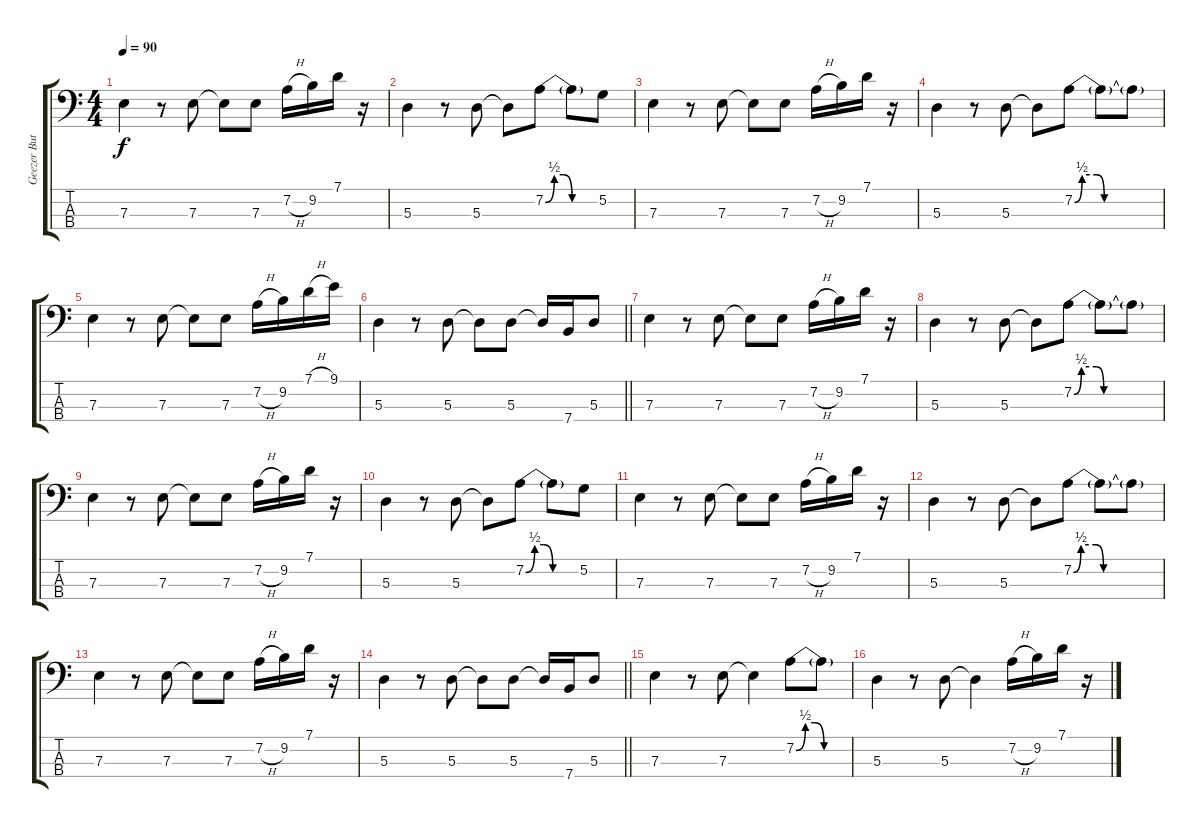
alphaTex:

\track ("Geezer Butler" "Geezer But") {instrument electricbassfinger}
\staff {score tabs}
\tuning (G2 D2 A1 E1) {hide}
\ts (4 4)
\tempo 90
\clef f4
\ks c
7.3.4{dy f} r.8 7.3.8 7.3{t}.8 7.3.8 7.2{h}.16 9.2.16 7.1.16 r.16 |
5.3.4 r.8 5.3.8 5.3{t}.8 7.2{be (custom 0 0 10 2 20 2 30 0 60 0)}.8 7.2{t}.8 5.2.8 |
7.3.4 r.8 7.3.8 7.3{t}.8 7.3.8 7.2{h}.16 9.2.16 7.1.16 r.16 |
5.3.4 r.8 5.3.8 5.3{t}.8 7.2{be (custom 0 0 5 2 15 2 20 0 30 0 60 0)}.8 7.2{t}.8 7.2{t}.8 |
7.3.4 r.8 7.3.8 7.3{t}.8 7.3.8 7.2{h}.16 9.2.16 7.1{h}.16 9.1.16 |
\barLineRight lightlight
5.3.4 r.8 5.3.8 5.3{t}.8 5.3.8 5.3{t}.16 7.4.16 5.3.8 |
7.3.4 r.8 7.3.8 7.3{t}.8 7.3.8 7.2{h}.16 9.2.16 7.1.16 r.16 |
5.3.4 r.8 5.3.8 5.3{t}.8 7.2{be (custom 0 0 5 2 15 2 20 0 30 0 60 0)}.8 7.2{t}.8 7.2{t}.8 |
7.3.4 r.8 7.3.8 7.3{t}.8 7.3.8 7.2{h}.16 9.2.16 7.1.16 r.16 |
5.3.4 r.8 5.3.8 5.3{t}.8 7.2{be (custom 0 0 10 2 20 2 30 0 60 0)}.8 7.2{t}.8 5.2.8 |
7.3.4 r.8 7.3.8 7.3{t}.8 7.3.8 7.2{h}.16 9.2.16 7.1.16 r.16 |
5.3.4 r.8 5.3.8 5.3{t}.8 7.2{be (custom 0 0 5 2 15 2 20 0 30 0 60 0)}.8 7.2{t}.8 7.2{t}.8 |
7.3.4 r.8 7.3.8 7.3{t}.8 7.3.8 7.2{h}.16 9.2.16 7.1.16 r.16 |
\barLineRight lightlight
5.3.4 r.8 5.3.8 5.3{t}.8 5.3.8 5.3{t}.16 7.4.16 5.3.8 |
7.3.4 r.8 7.3.8 7.3{t}.4 7.2{be (custom 0 0 10 2 20 2 30 0 60 0)}.8 7.2{t}.8 |
5.3.4 r.8 5.3.8 5.3{t}.4 7.2{h}.16 9.2.16 7.1.16 r.16
